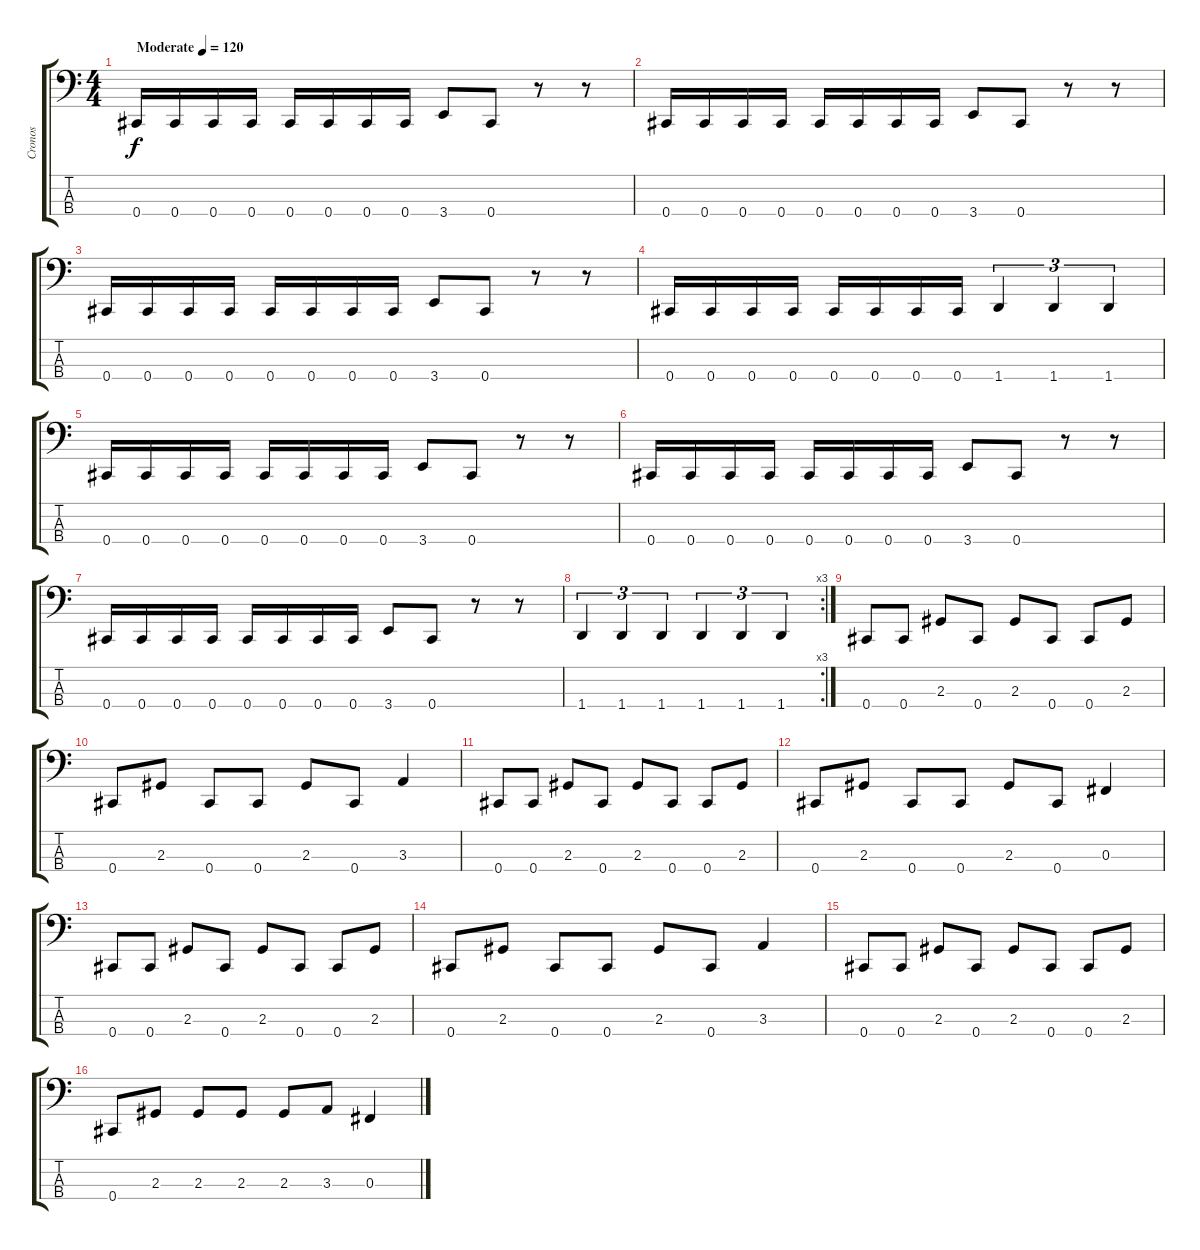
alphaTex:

\track ("Cronos" "Cronos") {instrument electricbasspick}
\staff {score tabs}
\tuning (E2 B1 Gb1 Db1) {hide}
\ts (4 4)
\tempo (120 "Moderate")
\clef f4
\ks c
0.4.16{dy f instrument electricbasspick} 0.4.16 0.4.16 0.4.16 0.4.16 0.4.16 0.4.16 0.4.16 3.4.8 0.4.8 r.8 r.8 |
0.4.16 0.4.16 0.4.16 0.4.16 0.4.16 0.4.16 0.4.16 0.4.16 3.4.8 0.4.8 r.8 r.8 |
0.4.16 0.4.16 0.4.16 0.4.16 0.4.16 0.4.16 0.4.16 0.4.16 3.4.8 0.4.8 r.8 r.8 |
0.4.16 0.4.16 0.4.16 0.4.16 0.4.16 0.4.16 0.4.16 0.4.16 1.4.4{tu (3 2)} 1.4.4{tu (3 2)} 1.4.4{tu (3 2)} |
0.4.16 0.4.16 0.4.16 0.4.16 0.4.16 0.4.16 0.4.16 0.4.16 3.4.8 0.4.8 r.8 r.8 |
0.4.16 0.4.16 0.4.16 0.4.16 0.4.16 0.4.16 0.4.16 0.4.16 3.4.8 0.4.8 r.8 r.8 |
0.4.16 0.4.16 0.4.16 0.4.16 0.4.16 0.4.16 0.4.16 0.4.16 3.4.8 0.4.8 r.8 r.8 |
\rc 3
1.4.4{tu (3 2)} 1.4.4{tu (3 2)} 1.4.4{tu (3 2)} 1.4.4{tu (3 2)} 1.4.4{tu (3 2)} 1.4.4{tu (3 2)} |
0.4.8 0.4.8 2.3.8 0.4.8 2.3.8 0.4.8 0.4.8 2.3.8 |
0.4.8 2.3.8 0.4.8 0.4.8 2.3.8 0.4.8 3.3.4 |
0.4.8 0.4.8 2.3.8 0.4.8 2.3.8 0.4.8 0.4.8 2.3.8 |
0.4.8 2.3.8 0.4.8 0.4.8 2.3.8 0.4.8 0.3.4 |
0.4.8 0.4.8 2.3.8 0.4.8 2.3.8 0.4.8 0.4.8 2.3.8 |
0.4.8 2.3.8 0.4.8 0.4.8 2.3.8 0.4.8 3.3.4 |
0.4.8 0.4.8 2.3.8 0.4.8 2.3.8 0.4.8 0.4.8 2.3.8 |
0.4.8 2.3.8 2.3.8 2.3.8 2.3.8 3.3.8 0.3.4
